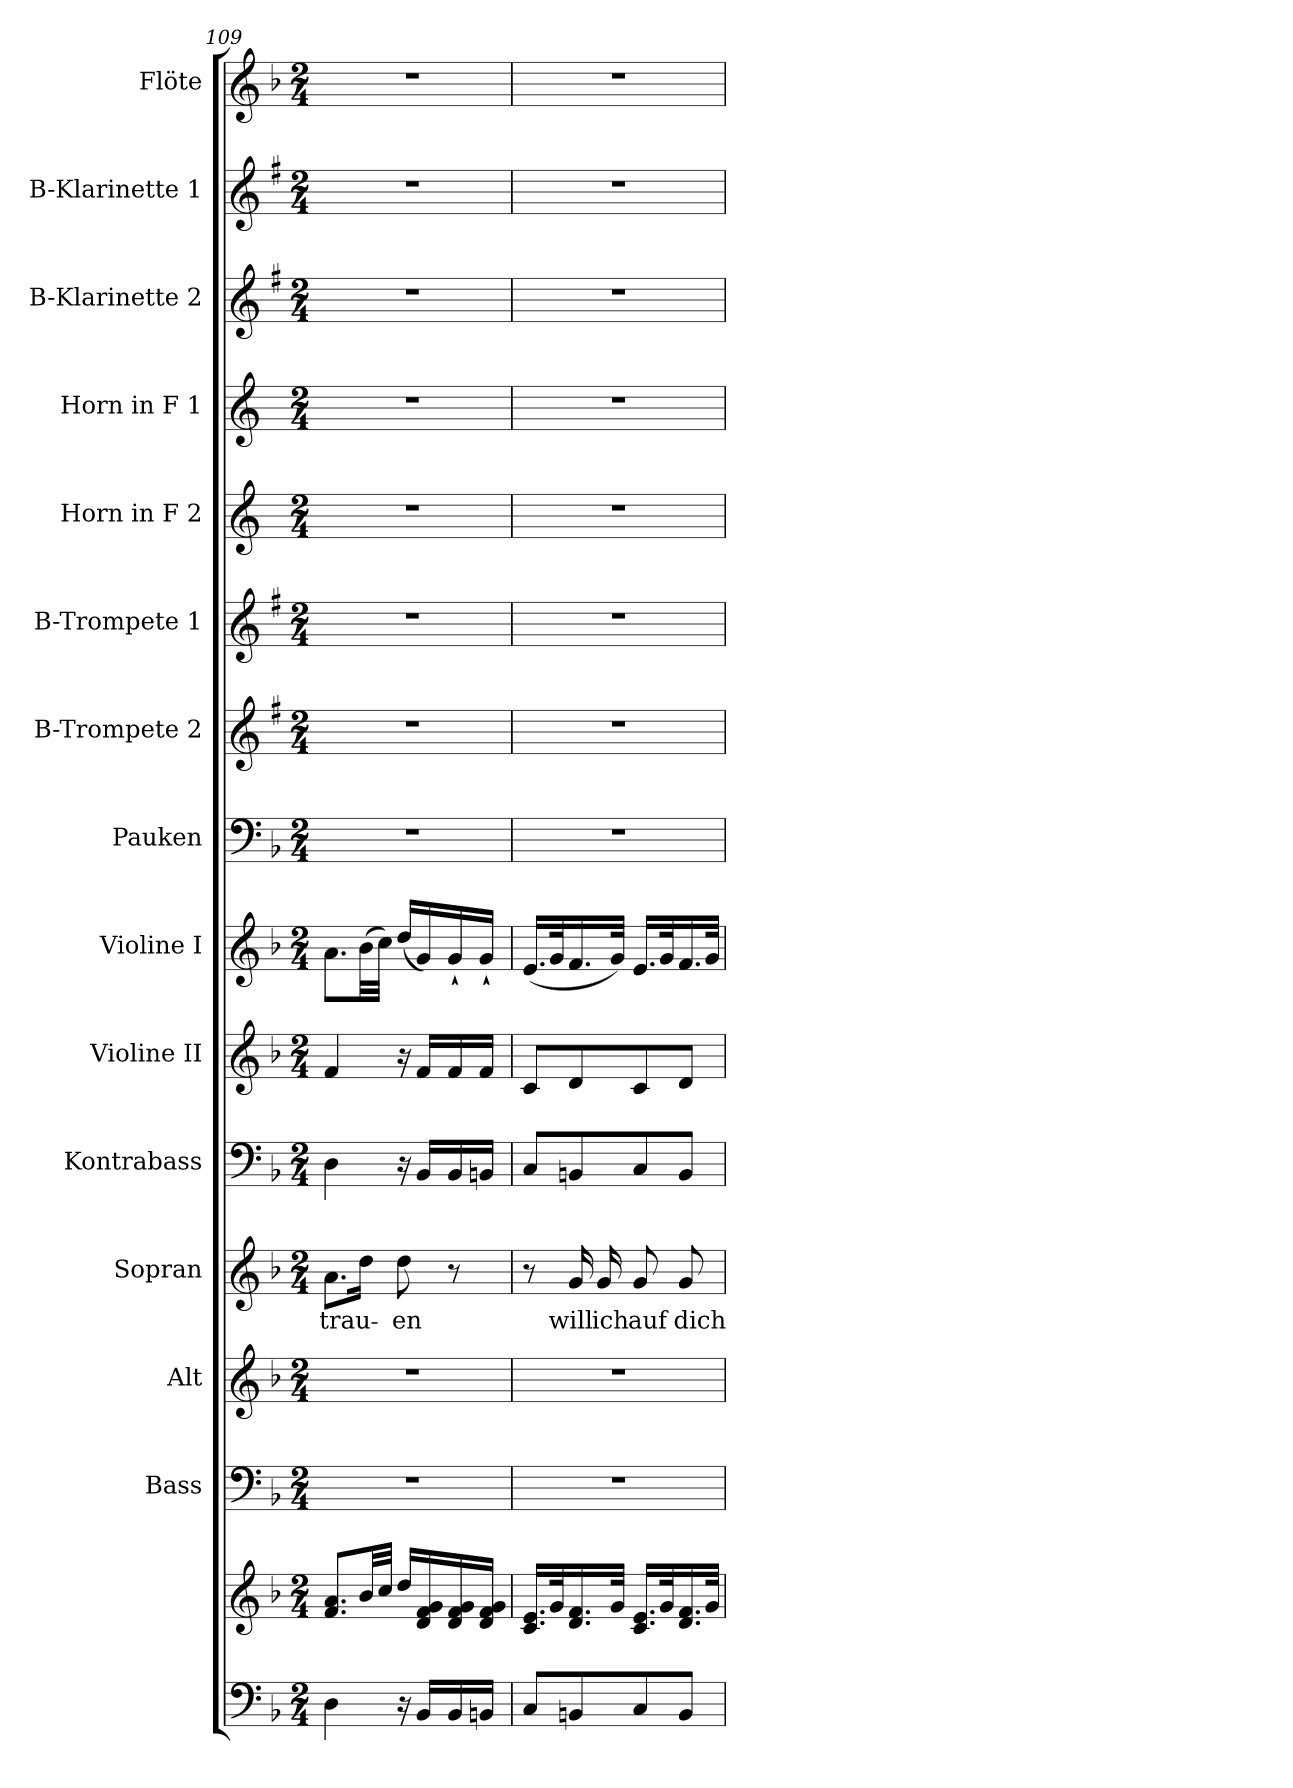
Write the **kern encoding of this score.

**kern	**kern	**kern	**kern	**kern	**text	**kern	**kern	**kern	**kern	**kern	**kern	**kern	**kern	**kern	**kern	**kern
*part15	*part15	*part14	*part13	*part12	*part12	*part11	*part10	*part9	*part8	*part7	*part6	*part5	*part4	*part3	*part2	*part1
*staff16	*staff15	*staff14	*staff13	*staff12	*staff12	*staff11	*staff10	*staff9	*staff8	*staff7	*staff6	*staff5	*staff4	*staff3	*staff2	*staff1
*	*	*I"Bass	*I"Alt	*I"Sopran	*	*I"Kontrabass	*I"Violine II	*I"Violine I	*I"Pauken	*I"B-Trompete 2	*I"B-Trompete 1	*I"Horn in F 2	*I"Horn in F 1	*I"B-Klarinette 2	*I"B-Klarinette 1	*I"Flöte
*	*	*I'B.	*I'A.	*I'S.	*	*I'Kb.	*I'Vl. II	*I'Vl. I	*I'Pk.	*I'B Trp. 2	*I'B Trp. 1	*	*	*I'B Kl. 2	*I'B Kl. 1	*I'Fl.
*clefF4	*clefG2	*clefF4	*clefG2	*clefG2	*	*clefF4	*clefG2	*clefG2	*clefF4	*clefG2	*clefG2	*clefG2	*clefG2	*clefG2	*clefG2	*clefG2
*	*	*	*	*	*	*ITrd7c12	*	*	*	*ITrd1c2	*ITrd1c2	*ITrd4c7	*ITrd4c7	*ITrd1c2	*ITrd1c2	*
*k[b-]	*k[b-]	*k[b-]	*k[b-]	*k[b-]	*	*k[b-]	*k[b-]	*k[b-]	*k[b-]	*k[b-]	*k[b-]	*k[b-]	*k[b-]	*k[b-]	*k[b-]	*k[b-]
*F:	*F:	*F:	*F:	*F:	*	*F:	*F:	*F:	*F:	*F:	*F:	*F:	*F:	*F:	*F:	*F:
*M2/4	*M2/4	*M2/4	*M2/4	*M2/4	*	*M2/4	*M2/4	*M2/4	*M2/4	*M2/4	*M2/4	*M2/4	*M2/4	*M2/4	*M2/4	*M2/4
=109	=109	=109	=109	=109	=109	=109	=109	=109	=109	=109	=109	=109	=109	=109	=109	=109
!	!	!	!	!	!LO:LY:b	!	!	!	!	!	!	!	!	!	!	!
4D\	8.f/ 8.a/L	2r	2r	8.a\L	-trau-	4DD\	4f/	8.a\L	2r	2r	2r	2r	2r	2r	2r	2r
.	32b-/LL	.	.	16dd\Jk	.	.	.	(>32b-\LL	.	.	.	.	.	.	.	.
.	32cc/JJJ	.	.	.	.	.	.	32cc\JJJ)	.	.	.	.	.	.	.	.
!	!	!	!	!	!LO:LY:b	!	!	!	!	!	!	!	!	!	!	!
16r	16dd/LL	.	.	8dd\	-en	16r	16r	(<16dd/LL	.	.	.	.	.	.	.	.
16BB-/LL	16d/ 16f/ 16g/	.	.	.	.	16BBB-/LL	16f/LL	16g/)	.	.	.	.	.	.	.	.
16BB-/	16d/ 16f/ 16g/	.	.	8r	.	16BBB-/	16f/	16g`</	.	.	.	.	.	.	.	.
16BBn/JJ	16d/ 16f/ 16g/JJ	.	.	.	.	16BBBn/JJ	16f/JJ	16g`</JJ	.	.	.	.	.	.	.	.
=110	=110	=110	=110	=110	=110	=110	=110	=110	=110	=110	=110	=110	=110	=110	=110	=110
8C/L	16.c/ 16.e/LL	2r	2r	8r	.	8CC/L	8c/L	(<16.e/LL	2r	2r	2r	2r	2r	2r	2r	2r
.	32g/k	.	.	.	.	.	.	32g/k	.	.	.	.	.	.	.	.
!	!	!	!	!	!LO:LY:b	!	!	!	!	!	!	!	!	!	!	!
8BBn/	16.d/ 16.f/	.	.	16g/	will	8BBBn/	8d/	16.f/	.	.	.	.	.	.	.	.
!	!	!	!	!	!LO:LY:b	!	!	!	!	!	!	!	!	!	!	!
.	.	.	.	16g/	ich	.	.	.	.	.	.	.	.	.	.	.
.	32g/JJk	.	.	.	.	.	.	32g/JJk)	.	.	.	.	.	.	.	.
!	!	!	!	!	!LO:LY:b	!	!	!	!	!	!	!	!	!	!	!
8C/	16.c/ 16.e/LL	.	.	8g/	auf	8CC/	8c/	16.e/LL	.	.	.	.	.	.	.	.
.	32g/k	.	.	.	.	.	.	32g/k	.	.	.	.	.	.	.	.
!	!	!	!	!	!LO:LY:b	!	!	!	!	!	!	!	!	!	!	!
8BB/J	16.d/ 16.f/	.	.	8g/	dich	8BBB/J	8d/J	16.f/	.	.	.	.	.	.	.	.
.	32g/JJk	.	.	.	.	.	.	32g/JJk	.	.	.	.	.	.	.	.
=	=	=	=	=	=	=	=	=	=	=	=	=	=	=	=	=
*-	*-	*-	*-	*-	*-	*-	*-	*-	*-	*-	*-	*-	*-	*-	*-	*-
